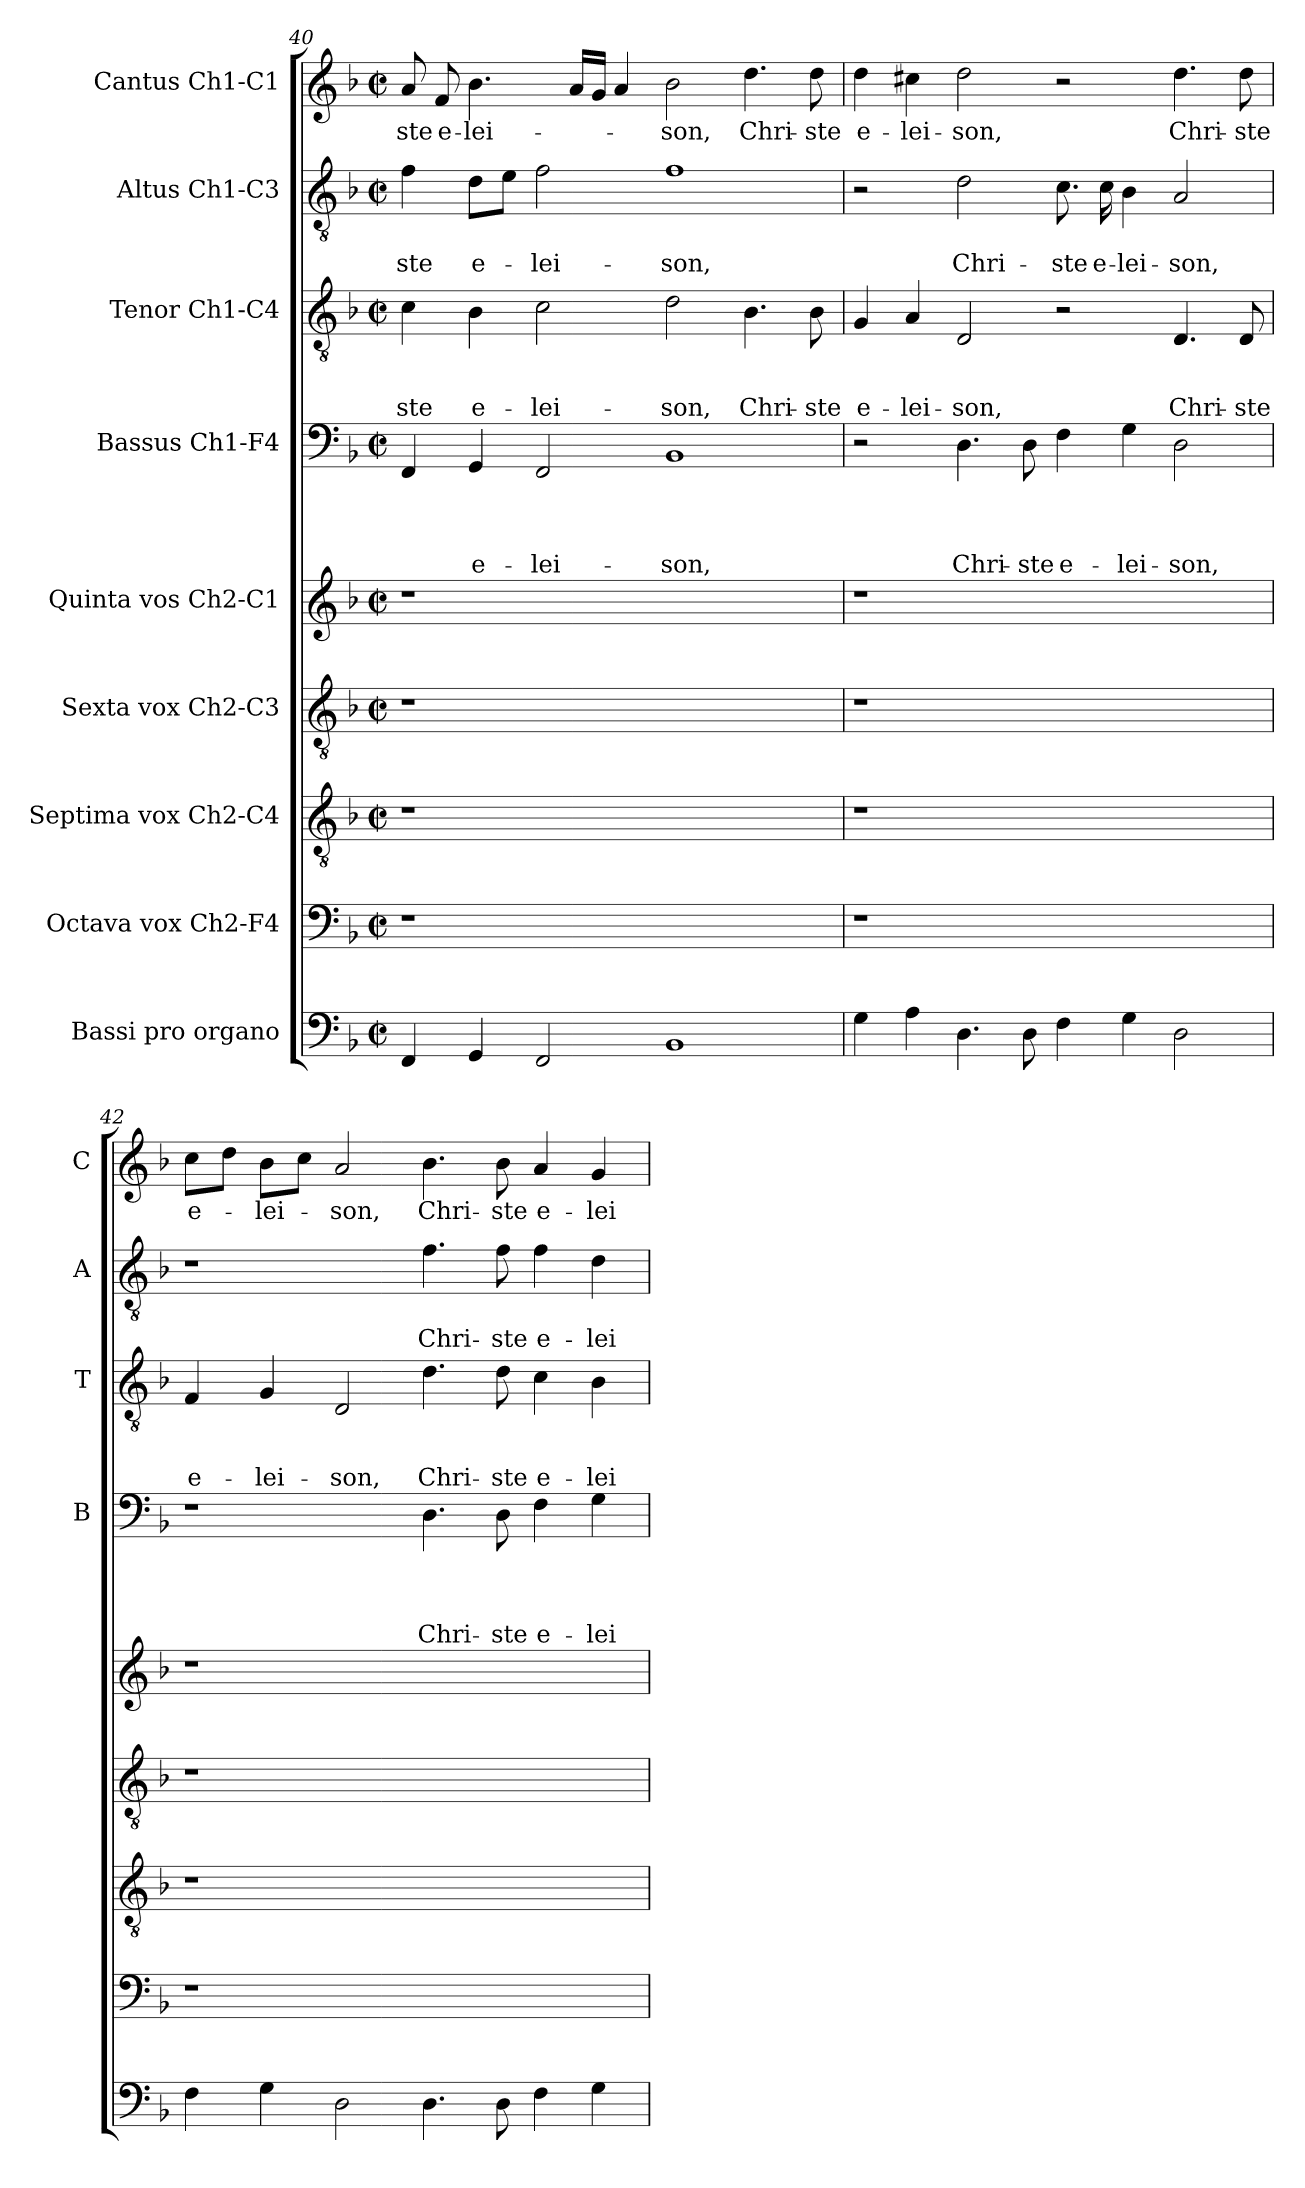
**kern	**kern	**kern	**kern	**kern	**kern	**text	**text	**text	**text	**kern	**text	**text	**text	**kern	**text	**text	**kern	**text
*part9	*part8	*part7	*part6	*part5	*part4	*part4	*part4	*part4	*part4	*part3	*part3	*part3	*part3	*part2	*part2	*part2	*part1	*part1
*staff9	*staff8	*staff7	*staff6	*staff5	*staff4	*staff4	*staff4	*staff4	*staff4	*staff3	*staff3	*staff3	*staff3	*staff2	*staff2	*staff2	*staff1	*staff1
*I"Bassi pro  organo	*I"Octava vox Ch2-F4	*I"Septima vox Ch2-C4	*I"Sexta vox Ch2-C3	*I"Quinta vos Ch2-C1	*I"Bassus Ch1-F4	*	*	*	*	*I"Tenor Ch1-C4	*	*	*	*I"Altus Ch1-C3	*	*	*I"Cantus Ch1-C1	*
*	*	*	*	*	*I'B	*	*	*	*	*I'T	*	*	*	*I'A	*	*	*I'C	*
*clefF4	*clefF4	*clefGv2	*clefGv2	*clefG2	*clefF4	*	*	*	*	*clefGv2	*	*	*	*clefGv2	*	*	*clefG2	*
*k[b-]	*k[b-]	*k[b-]	*k[b-]	*k[b-]	*k[b-]	*	*	*	*	*k[b-]	*	*	*	*k[b-]	*	*	*k[b-]	*
*F:	*F:	*F:	*F:	*F:	*F:	*	*	*	*	*F:	*	*	*	*F:	*	*	*F:	*
*M2/2	*M2/2	*M2/2	*M2/2	*M2/2	*M2/2	*	*	*	*	*M2/2	*	*	*	*M2/2	*	*	*M2/2	*
*met(c|)	*met(c|)	*met(c|)	*met(c|)	*met(c|)	*met(c|)	*	*	*	*	*met(c|)	*	*	*	*met(c|)	*	*	*met(c|)	*
=40	=40	=40	=40	=40	=40	=40	=40	=40	=40	=40	=40	=40	=40	=40	=40	=40	=40	=40
!	!	!	!	!	!	!	!	!	!	!	!	!	!LO:LY:b	!	!	!LO:LY:b	!	!LO:LY:b
4FF/	1r	1r	1r	1r	4FF/	.	.	.	.	4c\	.	.	-ste	4f\	.	-ste	8a/	-ste
!	!	!	!	!	!	!	!	!	!	!	!	!	!	!	!	!	!	!LO:LY:b
.	.	.	.	.	.	.	.	.	.	.	.	.	.	.	.	.	8f/	e-
!	!	!	!	!	!	!	!	!	!LO:LY:b	!	!	!	!LO:LY:b	!	!	!LO:LY:b	!	!LO:LY:b
4GG/	.	.	.	.	4GG/	.	.	.	e-	4B-\	.	.	e-	8d\L	.	e-	4.b-\	-lei-
.	.	.	.	.	.	.	.	.	.	.	.	.	.	8e\J	.	.	.	.
!	!	!	!	!	!	!	!	!	!LO:LY:b	!	!	!	!LO:LY:b	!	!	!LO:LY:b	!	!
2FF/	.	.	.	.	2FF/	.	.	.	-lei-	2c\	.	.	-lei-	2f\	.	-lei-	.	.
.	.	.	.	.	.	.	.	.	.	.	.	.	.	.	.	.	16a/LL	.
.	.	.	.	.	.	.	.	.	.	.	.	.	.	.	.	.	16g/JJ	.
.	.	.	.	.	.	.	.	.	.	.	.	.	.	.	.	.	4a/	.
!	!	!	!	!	!	!	!	!	!LO:LY:b	!	!	!	!LO:LY:b	!	!	!LO:LY:b	!	!LO:LY:b
1BB-	1ryy	1ryy	1ryy	1ryy	1BB-	.	.	.	-son,	2d\	.	.	-son,	1f	.	-son,	2b-\	-son,
!	!	!	!	!	!	!	!	!	!	!	!	!	!LO:LY:b	!	!	!	!	!LO:LY:b
.	.	.	.	.	.	.	.	.	.	4.B-\	.	.	Chri-	.	.	.	4.dd\	Chri-
!	!	!	!	!	!	!	!	!	!	!	!	!	!LO:LY:b	!	!	!	!	!LO:LY:b
.	.	.	.	.	.	.	.	.	.	8B-\	.	.	-ste	.	.	.	8dd\	-ste
=41	=41	=41	=41	=41	=41	=41	=41	=41	=41	=41	=41	=41	=41	=41	=41	=41	=41	=41
!	!	!	!	!	!	!	!	!	!	!	!	!	!LO:LY:b	!	!	!	!	!LO:LY:b
4G\	1r	1r	1r	1r	2r	.	.	.	.	4G/	.	.	e-	2r	.	.	4dd\	e-
!	!	!	!	!	!	!	!	!	!	!	!	!	!LO:LY:b	!	!	!	!	!LO:LY:b
4A\	.	.	.	.	.	.	.	.	.	4A/	.	.	-lei-	.	.	.	4cc#X\	-lei-
!	!	!	!	!	!	!	!	!	!LO:LY:b	!	!	!	!LO:LY:b	!	!	!LO:LY:b	!	!LO:LY:b
4.D\	.	.	.	.	4.D\	.	.	.	Chri-	2D/	.	.	-son,	2d\	.	Chri-	2dd\	-son,
!	!	!	!	!	!	!	!	!	!LO:LY:b	!	!	!	!	!	!	!	!	!
8D\	.	.	.	.	8D\	.	.	.	-ste	.	.	.	.	.	.	.	.	.
!	!	!	!	!	!	!	!	!	!LO:LY:b	!	!	!	!	!	!	!LO:LY:b	!	!
4F\	1ryy	1ryy	1ryy	1ryy	4F\	.	.	.	e-	2r	.	.	.	8.c\	.	-ste	2r	.
!	!	!	!	!	!	!	!	!	!	!	!	!	!	!	!	!LO:LY:b	!	!
.	.	.	.	.	.	.	.	.	.	.	.	.	.	16c\	.	e-	.	.
!	!	!	!	!	!	!	!	!	!LO:LY:b	!	!	!	!	!	!	!LO:LY:b	!	!
4G\	.	.	.	.	4G\	.	.	.	-lei-	.	.	.	.	4B-\	.	-lei-	.	.
!	!	!	!	!	!	!	!	!	!LO:LY:b	!	!	!	!LO:LY:b	!	!	!LO:LY:b	!	!LO:LY:b
2D\	.	.	.	.	2D\	.	.	.	-son,	4.D/	.	.	Chri-	2A/	.	-son,	4.dd\	Chri-
!	!	!	!	!	!	!	!	!	!	!	!	!	!LO:LY:b	!	!	!	!	!LO:LY:b
.	.	.	.	.	.	.	.	.	.	8D/	.	.	-ste	.	.	.	8dd\	-ste
!!LO:LB:g=z
=42	=42	=42	=42	=42	=42	=42	=42	=42	=42	=42	=42	=42	=42	=42	=42	=42	=42	=42
!	!	!	!	!	!	!	!	!	!	!	!	!	!LO:LY:b	!	!	!	!	!LO:LY:b
4F\	1r	1r	1r	1r	1r	.	.	.	.	4F/	.	.	e-	1r	.	.	8cc\L	e-
.	.	.	.	.	.	.	.	.	.	.	.	.	.	.	.	.	8dd\J	.
!	!	!	!	!	!	!	!	!	!	!	!	!	!LO:LY:b	!	!	!	!	!LO:LY:b
4G\	.	.	.	.	.	.	.	.	.	4G/	.	.	-lei-	.	.	.	8b-\L	-lei-
.	.	.	.	.	.	.	.	.	.	.	.	.	.	.	.	.	8cc\J	.
!	!	!	!	!	!	!	!	!	!	!	!	!	!LO:LY:b	!	!	!	!	!LO:LY:b
2D\	.	.	.	.	.	.	.	.	.	2D/	.	.	-son,	.	.	.	2a/	-son,
!	!	!	!	!	!	!	!	!	!LO:LY:b	!	!	!	!LO:LY:b	!	!	!LO:LY:b	!	!LO:LY:b
4.D\	1ryy	1ryy	1ryy	1ryy	4.D\	.	.	.	Chri-	4.d\	.	.	Chri-	4.f\	.	Chri-	4.b-\	Chri-
!	!	!	!	!	!	!	!	!	!LO:LY:b	!	!	!	!LO:LY:b	!	!	!LO:LY:b	!	!LO:LY:b
8D\	.	.	.	.	8D\	.	.	.	-ste	8d\	.	.	-ste	8f\	.	-ste	8b-\	-ste
!	!	!	!	!	!	!	!	!	!LO:LY:b	!	!	!	!LO:LY:b	!	!	!LO:LY:b	!	!LO:LY:b
4F\	.	.	.	.	4F\	.	.	.	e-	4c\	.	.	e-	4f\	.	e-	4a/	e-
!	!	!	!	!	!	!	!	!	!LO:LY:b	!	!	!	!LO:LY:b	!	!	!LO:LY:b	!	!LO:LY:b
4G\	.	.	.	.	4G\	.	.	.	-lei-	4B-\	.	.	-lei-	4d\	.	-lei-	4g/	-lei-
=	=	=	=	=	=	=	=	=	=	=	=	=	=	=	=	=	=	=
*-	*-	*-	*-	*-	*-	*-	*-	*-	*-	*-	*-	*-	*-	*-	*-	*-	*-	*-
